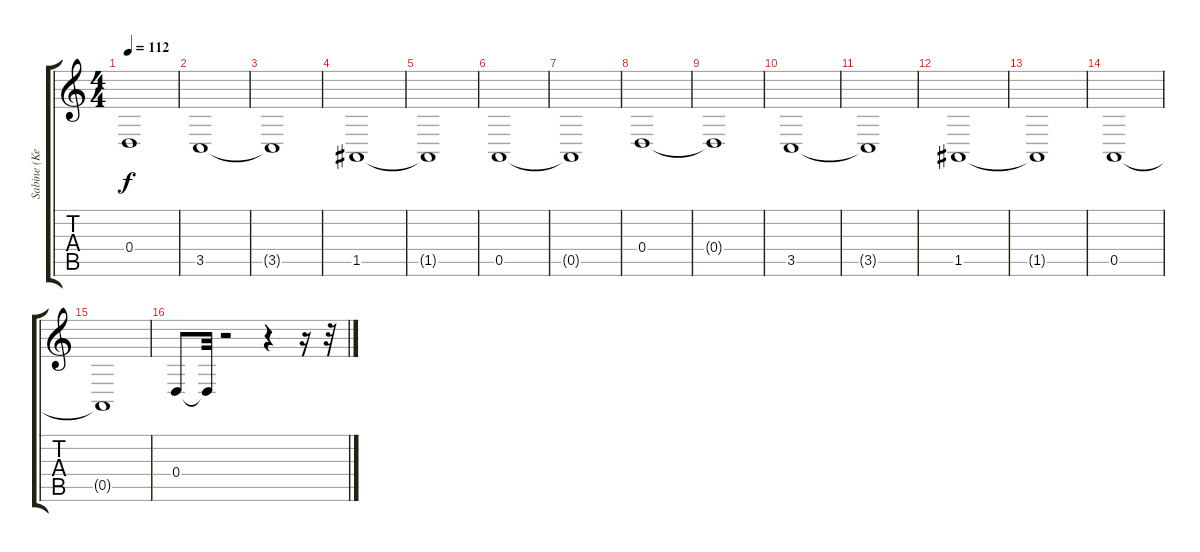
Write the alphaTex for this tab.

\track ("Sabine (KeybLow)" "Sabine (Ke") {instrument stringensemble1}
\staff {score tabs}
\tuning (E4 B3 G3 D3 A2 E2) {hide}
\ts (4 4)
\tempo 112
\clef g2
\ks c
0.4{t}.1{dy f} |
3.5.1 |
3.5{t}.1 |
1.5.1 |
1.5{t}.1 |
0.5.1 |
0.5{t}.1 |
0.4.1 |
0.4{t}.1 |
3.5.1 |
3.5{t}.1 |
1.5.1 |
1.5{t}.1 |
0.5.1 |
0.5{t}.1 |
0.4.8 0.4{t}.32 r.2 r.4 r.16 r.32
